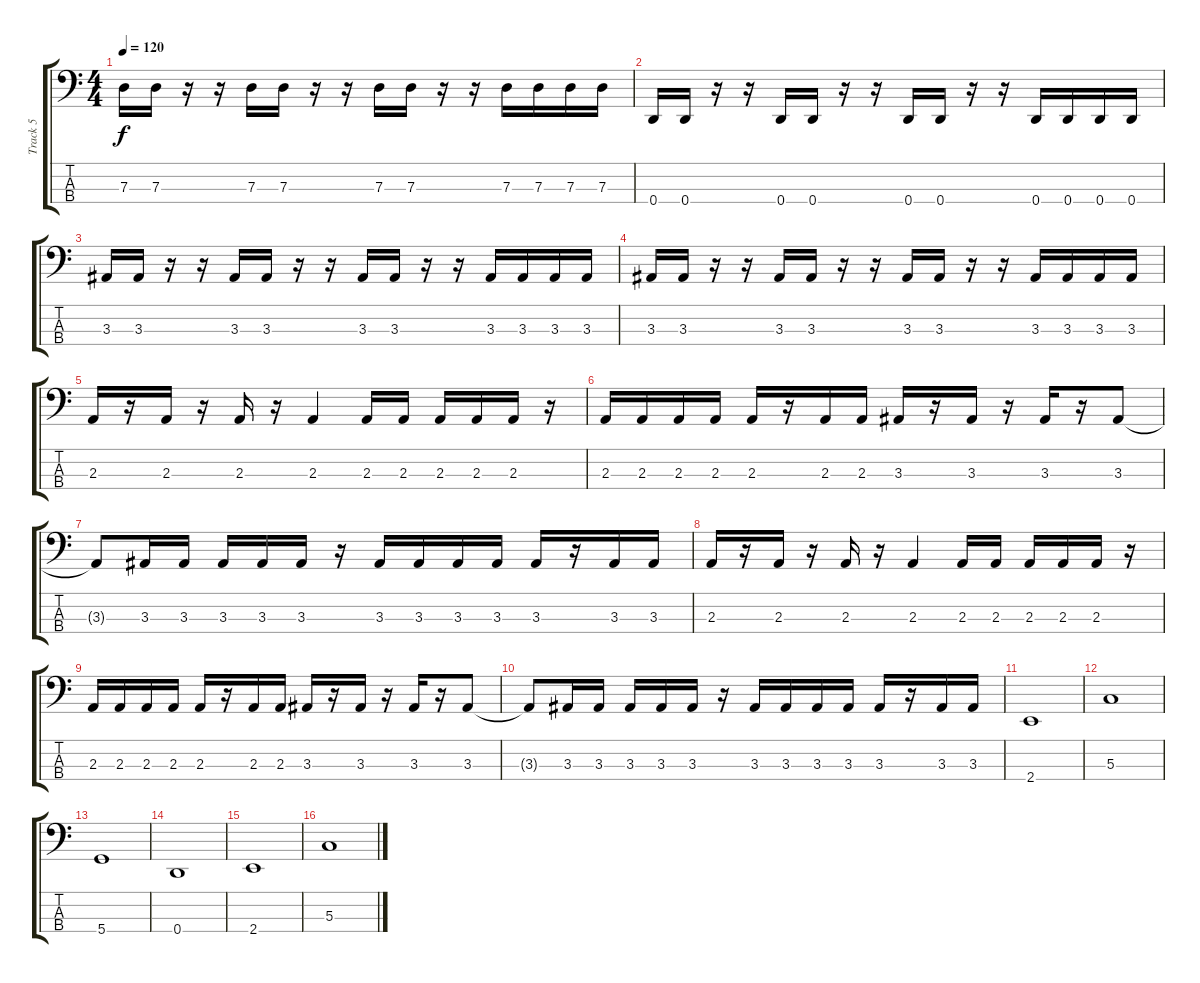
\track ("Track 5" "Track 5") {instrument electricbassfinger}
\staff {score tabs}
\tuning (F2 C2 G1 D1) {hide}
\ts (4 4)
\tempo 120
\clef f4
\ks c
7.3.16{dy f} 7.3.16 r.16 r.16 7.3.16 7.3.16 r.16 r.16 7.3.16 7.3.16 r.16 r.16 7.3.16 7.3.16 7.3.16 7.3.16 |
0.4.16 0.4.16 r.16 r.16 0.4.16 0.4.16 r.16 r.16 0.4.16 0.4.16 r.16 r.16 0.4.16 0.4.16 0.4.16 0.4.16 |
3.3.16 3.3.16 r.16 r.16 3.3.16 3.3.16 r.16 r.16 3.3.16 3.3.16 r.16 r.16 3.3.16 3.3.16 3.3.16 3.3.16 |
3.3.16 3.3.16 r.16 r.16 3.3.16 3.3.16 r.16 r.16 3.3.16 3.3.16 r.16 r.16 3.3.16 3.3.16 3.3.16 3.3.16 |
2.3.16 r.16 2.3.16 r.16 2.3.16 r.16 2.3.4 2.3.16 2.3.16 2.3.16 2.3.16 2.3.16 r.16 |
2.3.16 2.3.16 2.3.16 2.3.16 2.3.16 r.16 2.3.16 2.3.16 3.3.16 r.16 3.3.16 r.16 3.3.16 r.16 3.3.8 |
3.3{t}.8 3.3.16 3.3.16 3.3.16 3.3.16 3.3.16 r.16 3.3.16 3.3.16 3.3.16 3.3.16 3.3.16 r.16 3.3.16 3.3.16 |
2.3.16 r.16 2.3.16 r.16 2.3.16 r.16 2.3.4 2.3.16 2.3.16 2.3.16 2.3.16 2.3.16 r.16 |
2.3.16 2.3.16 2.3.16 2.3.16 2.3.16 r.16 2.3.16 2.3.16 3.3.16 r.16 3.3.16 r.16 3.3.16 r.16 3.3.8 |
3.3{t}.8 3.3.16 3.3.16 3.3.16 3.3.16 3.3.16 r.16 3.3.16 3.3.16 3.3.16 3.3.16 3.3.16 r.16 3.3.16 3.3.16 |
2.4.1 |
5.3.1 |
5.4.1 |
0.4.1 |
2.4.1 |
5.3.1
